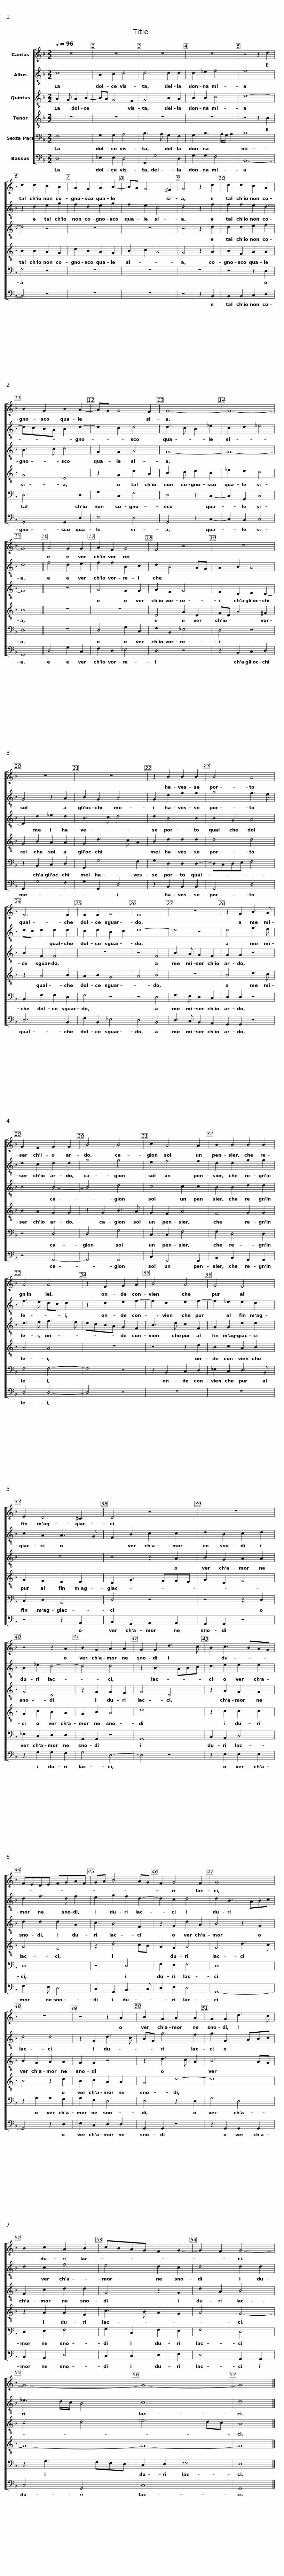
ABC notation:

X:1
%%score [ 1 2 3 4 5 6 ]
L:1/8
Q:1/4=96
M:2/2
I:linebreak $
K:F
V:1 treble
V:2 treble-8
V:3 treble-8
V:4 treble-8
V:5 bass
V:6 bass
V:1
 z8 | z8 | z8 | z8 | z4 z2 d2 |$ %5
 d2 d2 c2 B2 | A2 G2 A2 B2- | BA G4 ^F2 | G4 z2 d2 | d2 d2 c2 A2 |$ %10
 B2 G2 B2 A2- | AG G4 F2 | G8- | G8- | G8 || %15
 A4 G2 G2 |$ A2 F2 G4 | F4 z4 | z8 | z8 | %20
 z8 |$ z2 B2 B2 B2 | B4 A4 | F6 F2 | F2 F2 G4 | %25
 F8 |$ z8 | z2 G2 B3 A | G2 F2 G2 G2 | B4 B4 | %30
 c2 A4 A2 |$ B2 B2 B2 B2 | A4 A4 | z2 F2 G2 A2 | B4 A4 | %35
 G4 F4 |$ E2 D4 ^C2 | D4 z4 | z8 | z4 z2 A2 | %40
 B2 G2 A2 A2 |$ G2 G2 d3 c | B2 c3 BAG | FEDE FGAF | GA B4 AG | %45
 F2 G4 F2 |$ G8 | z8 | z4 z2 A2 | B2 G2 A2 A2 | %50
 G2 G2 d3 c |$ B2 c2 A2 B2 | cBAG F2 G2- | G2 F2 G4- | G8- | %55
 G8- | G8 |] %57
V:2
 d8 | B2 c2 d4 | d4 d2 d2 | d2 _e2 f4 | f8 |$ %5
 z2 d2 e2 g2 | f2 d2 e2 g2 | f2 e2 c4 | d4 z2 f2 | f2 f2 e2 d2- |$ %10
 dcBA B2 d2- | d2 c2 d4 | d3 c B2 _e2 | c2 d2 _e4 | d8 || %15
 f4 d2 e2 |$ f2 f2 B2 c2 | d2 B4 AG | A2 B2 A4 | G4 z2 A2 | %20
 B2 G2 A4 |$ G2 d2 f2 f2 | g4 f3 e | dc d2 d2 d2 | c2 d2 B2 c2 | %25
 d8- |$ d4 z4 | d4 f3 e | d2 c2 d2 d2 | g4 g4 | %30
 e2 f4 f2 |$ d2 d2 g2 g2 | f3 e dc d2 | z2 d2 e2 f2- | f2 d2 e2 f2- | %35
 f2 _e2 e2 d2 |$ c2 A2 A3 G | F2 B2 c2 c2 | d2 B2 c2 d2 | B2 _e2 d4- | %40
 d4 d4 |$ z2 B3 ABc | d2 e2 e2 e2 | d2 f3 d f2 | e2 g2 f2 d2- | %45
 d2 c2 d4 |$ d2 B3 ABc | d4 d4 | z2 G2 d3 c | BG g4 f2 | %50
 g2 G3 ABc |$ d2 c2 f4 | e4 d2 c2 | d4 d2 d2 | _e3 d/c/ B4 | %55
 c8 | d8 |] %57
V:3
 A3 G A2 B2- | BA G4 F2 | G4 B2 A2 | B2 B2 c4 | d8- |$ %5
 d4 z4 | z8 | z8 | z4 z2 d2 | d2 d2 e2 f2 |$ %10
 B3 c d4 | G2 G2 A4 | G8- | G8- | G8 || %15
 z8 |$ A4 G2 G2 | A2 F2 G4 | F2 D2 E2 D2- | D2 d2 _e2 d2 | %20
 B3 c d4 |$ d2 B4 B2 | B2 G2 A4 | B2 F2 F4 | z8 | %25
 z4 F4 |$ B3 A G2 F2 | G2 G2 z4 | z4 B4- | B4 d4 | %30
 c4 c2 c2 |$ B2 B2 d2 d2 | d3 e f3 e | dcBA G2 F2 | B3 d c2 F2 | %35
 G2 G2 d2 d2 |$ z8 | z4 z2 A2 | B2 G2 A2 A2 | G4 D4 | %40
 z2 G2 G2 F2 |$ G4 D4 | z2 A2 G2 G2 | d2 d2 d2 A2 | c2 B4 F2 | %45
 z2 G2 d2 A2 |$ B4 z2 G2 | B2 G2 A2 A2 | G2 G2 z4 | z2 d3 c A2 | %50
 B6 AG |$ F2 c2 d2 d2 | G4 z2 G2 | d2 A2 B4 | c4 d4 | %55
 _e6 dc | B8 |] %57
V:4
 z8 | z8 | z8 | z8 | z4 z2 B2 |$ %5
 B2 B2 A2 G2 | d2 B2 A2 G2 | B2 c2 A4 | G4 z2 A2 | B2 F2 A2 A2 |$ %10
 G4 D4 | z2 G2 d2 A2 | B3 c d2 B2 | _e2 d2 c4 | B8 || %15
 z8 |$ z8 | D4 G2 D2 | FD G4 ^F2 | G2 B2 A2 A2 | %20
 G2 d3 c A2 |$ B2 d2 d2 d2 | d4 d4 | z2 A4 B2 | A2 B2 G4 | %25
 A4 B4 |$ z8 | B4 d3 c | B2 A2 G2 G2 | z2 G2 B3 A | %30
 G2 F2 A4 |$ F4 G2 G2 | A4 A4 | z8 | z4 z2 d2 | %35
 B2 c2 A2 B2 |$ G2 F2 E2 E2 | D2 G3 FFE | G2 D2 F4 | G2 c2 B2 A2 | %40
 G2 B2 A4 |$ d8 | z2 c2 c2 c2 | A4 F4 | z2 d4 cB | %45
 A2 G2 A4 |$ G4 d3 c | B4 z2 d2 | B2 c2 A2 A2 | G4 d4- | %50
 d8 |$ z2 A2 A2 F2 | c3 B A2 G2 | A4 G4- | G8- | %55
 G8- | G8 |] %57
V:5
 F,8 | G,2 G,2 A,4 | B,3 A, G,2 F,2 | G,2 B,3 A,/G,/ A,2 | B,8 |$ %5
 F,4 z4 | z8 | z8 | z8 | z4 z2 D,2 |$ %10
 D,6 D,2 | G,2 C,2 F,4 | D,4 z2 C,2- | C,2 G,,2 C,4 | D,8 || %15
 z8 |$ D,4 G,2 C,2 | F,2 B,,2 _E,4 | D,4 z4 | z2 B,,2 C,2 D,2 | %20
 G,,2 G,4 F,2 |$ G,2 D,2 D,2 D,2- | D,C,D,E, F,4 | B,,2 F,2 F,2 D,2 | F,4 z4 | %25
 z4 D,4 |$ F,3 E, D,2 C,2 | D,2 D,2 z4 | z4 D,4 | D,4 G,4 | %30
 C,2 C,2 F,4 |$ F,2 D,4 D,2 | F,4 F,4- | F,4 z4 | z2 B,,2 C,2 D,2 | %35
 _E,2 C,2 D,3 B,, |$ C,2 D,2 A,,4 | D,4 z4 | z4 z2 D,2 | _E,2 C,2 D,2 D,2 | %40
 G,,2 G,,2 z4 |$ G,,8 | B,,2 A,,2 C,4 | D,8 | z4 D,4 | %45
 F,2 E,2 F,4 |$ D,8 | z2 G,2 G,2 F,2 | G,2 E,2 D,4 | D,4 z2 D,2 | %50
 G,4 D,4 |$ D,2 E,2 F,4 | G,2 C,2 F,2 E,2 | F,4 D,4 | z2 G,3 F,E,D, | %55
 C,2 D,2 _E,4 | D,8 |] %57
V:6
 D,8 | _E,2 E,2 D,4 | G,,2 G,4 D,2 | G,2 G,2 F,4 | B,,8- |$ %5
 B,,4 z4 | z8 | z8 | z4 z2 B,,2 | B,,2 B,,2 C,2 D,2 |$ %10
 G,,4 G,,2 D,2 | E,4 D,4 | G,,4 z2 C,2- | C,2 B,,2 C,4 | G,,8 || %15
 D,4 G,2 C,2 |$ F,2 D,2 _E,4 | D,4 z4 | z2 B,,2 C,2 D,2 | G,,2 G,4 F,2 | %20
 G,2 G,,2 D,4 |$ z2 B,,2 B,,2 B,,2 | G,,4 D,4 | D,6 B,,2 | F,2 B,,2 _E,4 | %25
 D,4 B,,4 |$ D,3 C, B,,2 A,,2 | G,,2 G,,2 z4 | z4 G,,4- | G,,4 G,,4 | %30
 C,2 F,,4 F,,2 |$ B,,2 B,,2 G,,2 G,,2 | D,4 D,4- | D,4 z4 | z8 | %35
 z8 |$ z4 z2 A,,2 | B,,2 G,,2 A,,2 A,,2 | G,,2 G,,2 z4 | z2 G,2 G,2 F,2 | %40
 G,4 D,4- |$ D,4 z4 | z2 E,2 E,2 E,2 | F,3 E, D,4 | C,2 G,,2 B,,3 C, | %45
 D,2 E,2 D,4 |$ G,,8- | G,,4 z2 D,2 | _E,2 C,2 D,2 D,2 | G,,2 G,,2 z4 | %50
 z2 G,,2 G,,2 G,,2 |$ B,,2 A,,2 D,4 | C,2 C,2 D,2 E,2 | D,4 G,,2 G,,2 | C,4 G,,4 | %55
 C,8 | G,,8 |] %57
